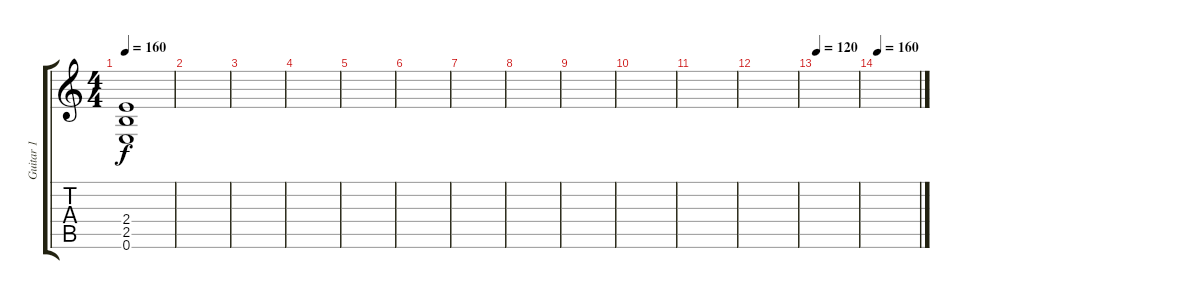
\track ("Guitar 1" "Guitar 1") {instrument distortionguitar}
\staff {score tabs}
\tuning (E4 B3 G3 D3 A2 E2) {hide}
\ts (4 4)
\tempo 160
\clef g2
\ks c
(2.4{t} 2.5{t} 0.6{t}).1{dy f} |
|
|
|
|
|
|
|
|
|
|
|
\tempo 120
|
\tempo 160
